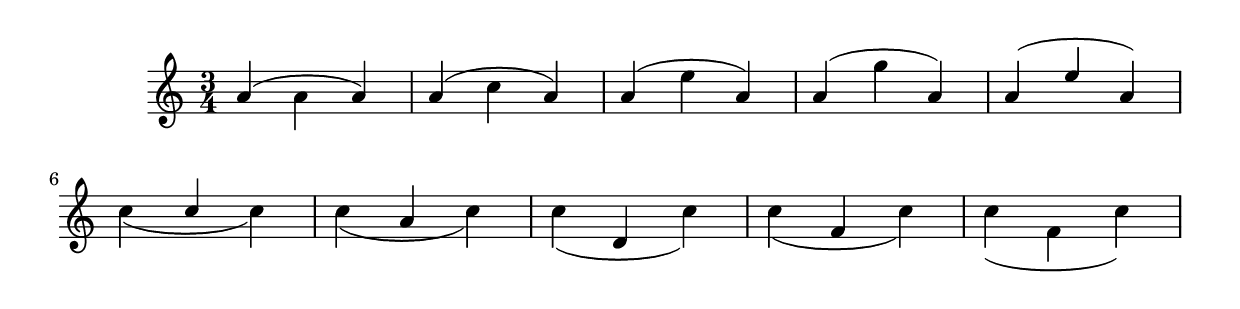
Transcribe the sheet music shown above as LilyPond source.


\version "2.6.0"
\header{
  texidoc="
Slurs should look nice and symmetric.  The curvature may increase
only to avoid noteheads, and as little as possible.  Slurs never
run through noteheads or stems.
"
}


\relative c''{
  \time 3/4
  \slurUp
  \stemNeutral a ( \stemDown a \stemNeutral  a) a( c  a) a( e'  a,) a( g'  a,)
  \stemUp a( e'  a,)
  \break
  \slurDown
  \stemNeutral c ( \stemUp c \stemNeutral  c) c ( a  c) c( d,  c') c( f,  c')
  \stemDown c( f,  c')
}
\layout{
  linewidth = 120.\mm
}


